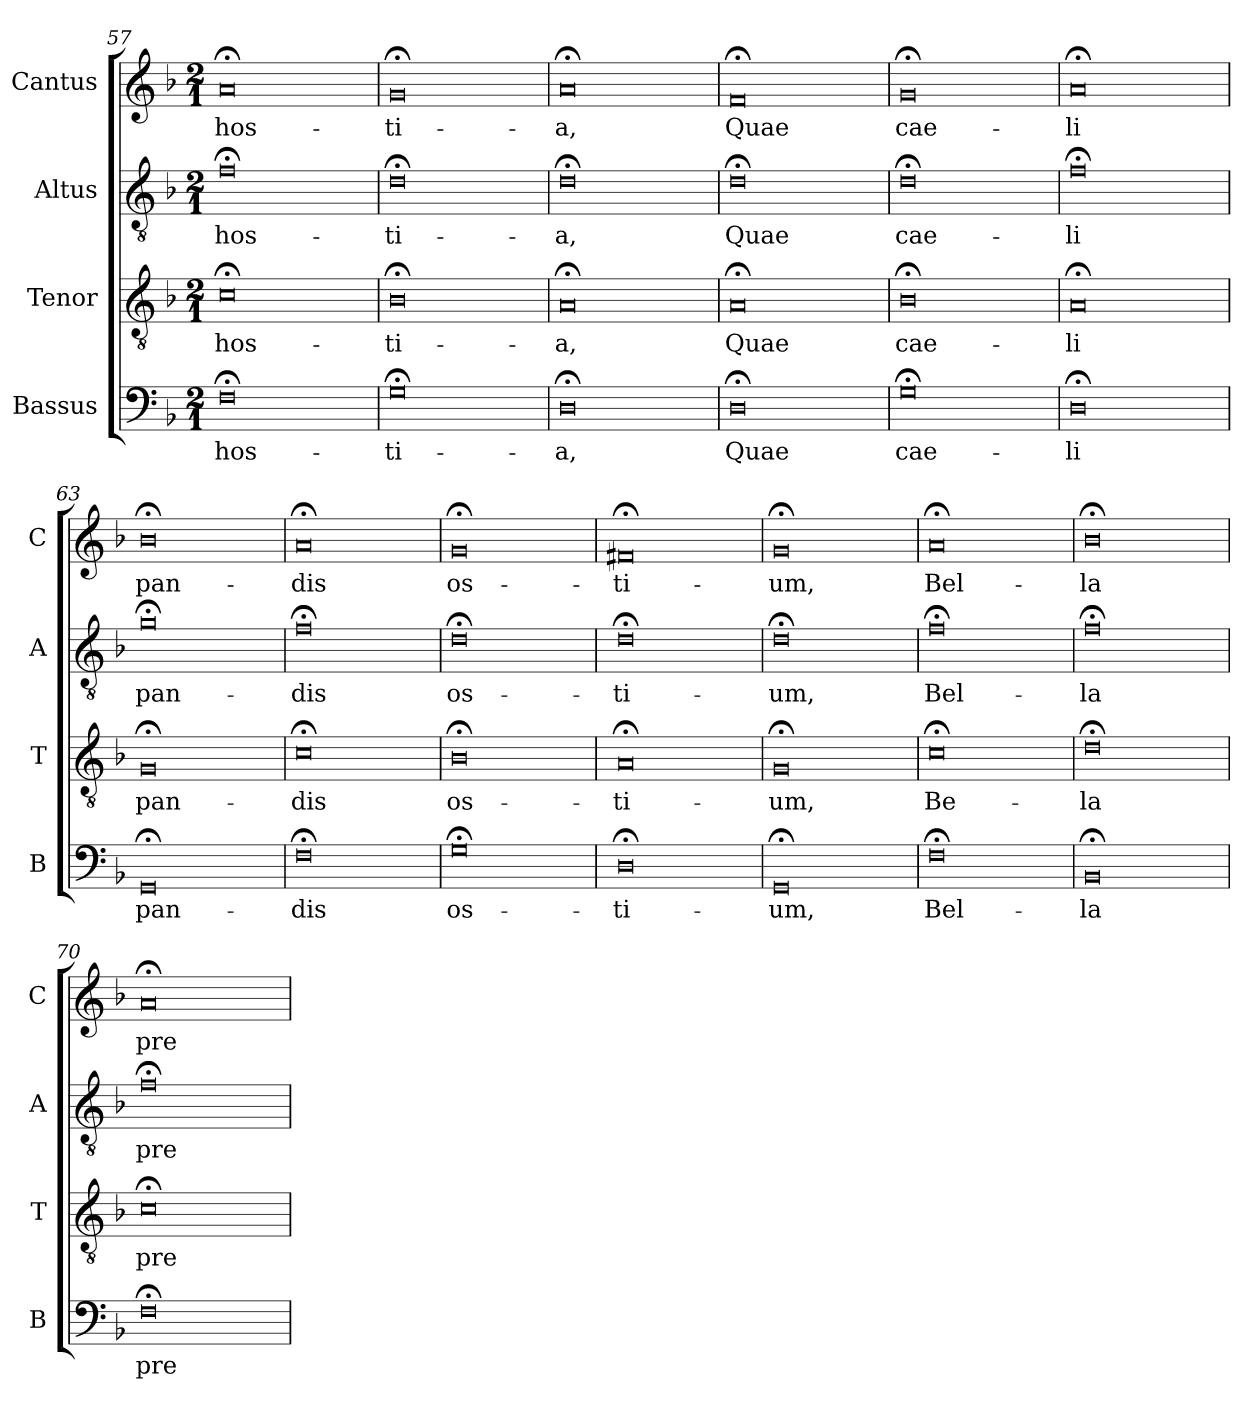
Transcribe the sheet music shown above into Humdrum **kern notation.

**kern	**text	**kern	**text	**kern	**text	**kern	**text
*part4	*part4	*part3	*part3	*part2	*part2	*part1	*part1
*staff4	*staff4	*staff3	*staff3	*staff2	*staff2	*staff1	*staff1
*I"Bassus	*	*I"Tenor	*	*I"Altus	*	*I"Cantus	*
*I'B	*	*I'T	*	*I'A	*	*I'C	*
!!LO:LB:g=z
*clefF4	*	*clefGv2	*	*clefGv2	*	*clefG2	*
*k[b-]	*	*k[b-]	*	*k[b-]	*	*k[b-]	*
*F:	*	*F:	*	*F:	*	*F:	*
*M2/1	*	*M2/1	*	*M2/1	*	*M2/1	*
=57	=57	=57	=57	=57	=57	=57	=57
0F;<	hos-	0c;<	hos-	0f;<	hos-	0a;<	hos-
=58	=58	=58	=58	=58	=58	=58	=58
0G;<	-ti-	0B-;<	-ti-	0d;<	-ti-	0g;<	-ti-
=59	=59	=59	=59	=59	=59	=59	=59
0D;<	-a,	0A;<	-a,	0d;<	-a,	0a;<	-a,
=60	=60	=60	=60	=60	=60	=60	=60
0D;<	Quae	0A;<	Quae	0d;<	Quae	0f;<	Quae
=61	=61	=61	=61	=61	=61	=61	=61
0G;<	cae-	0B-;<	cae-	0d;<	cae-	0g;<	cae-
=62	=62	=62	=62	=62	=62	=62	=62
0D;<	-li	0A;<	-li	0f;<	-li	0a;<	-li
=63	=63	=63	=63	=63	=63	=63	=63
0GG;<	pan-	0G;<	pan-	0g;<	pan-	0b-;<	pan-
!!LO:LB:g=z
=64	=64	=64	=64	=64	=64	=64	=64
0F;<	-dis	0c;<	-dis	0f;<	-dis	0a;<	-dis
=65	=65	=65	=65	=65	=65	=65	=65
0G;<	os-	0B-;<	os-	0d;<	os-	0g;<	os-
=66	=66	=66	=66	=66	=66	=66	=66
0D;<	-ti-	0A;<	-ti-	0d;<	-ti-	0f#X;<	-ti-
=67	=67	=67	=67	=67	=67	=67	=67
0GG;<	-um,	0G;<	-um,	0d;<	-um,	0g;<	-um,
=68	=68	=68	=68	=68	=68	=68	=68
0F;<	Bel-	0c;<	Be-	0f;<	Bel-	0a;<	Bel-
=69	=69	=69	=69	=69	=69	=69	=69
0BB-;<	-la	0d;<	-la	0f;<	-la	0b-;<	-la
=70	=70	=70	=70	=70	=70	=70	=70
0F;<	pre-	0c;<	pre-	0f;<	pre-	0a;<	pre-
=	=	=	=	=	=	=	=
*-	*-	*-	*-	*-	*-	*-	*-
